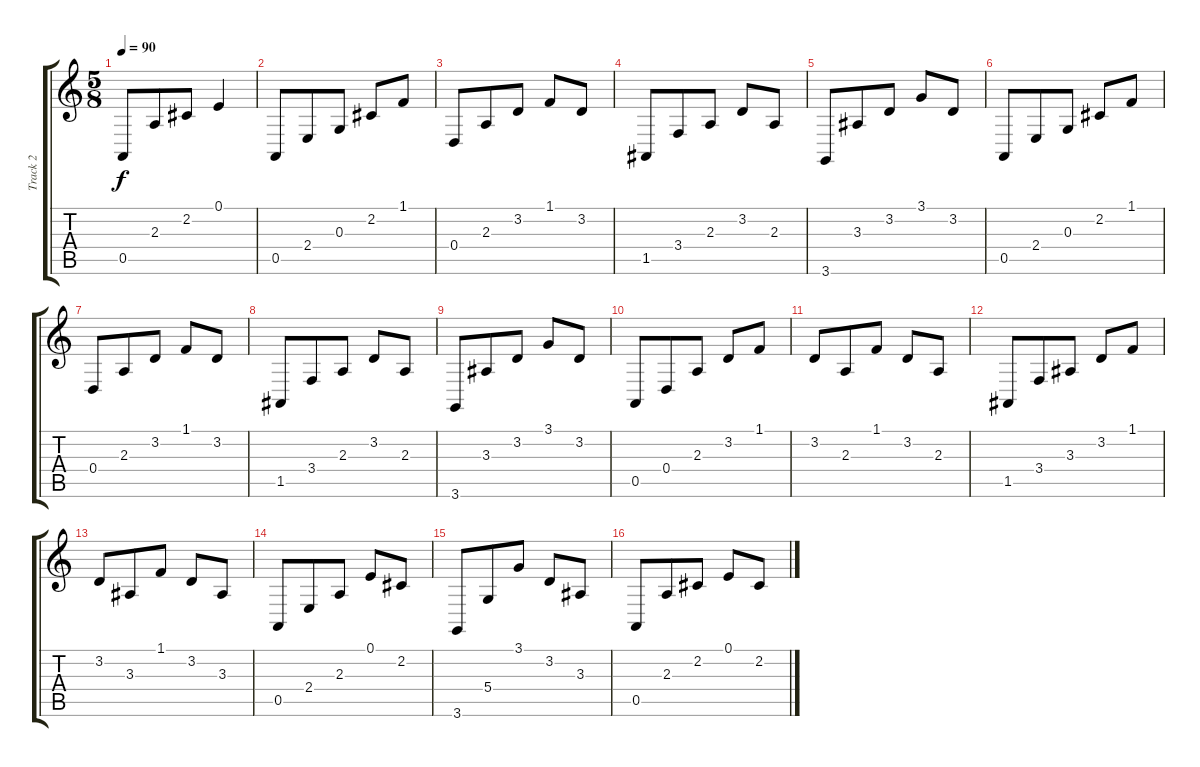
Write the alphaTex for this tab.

\track ("Track 2" "Track 2") {instrument acousticgrandpiano}
\staff {score tabs}
\tuning (E4 B3 G3 D3 A2 E2) {hide}
\ts (5 8)
\tempo 90
\clef g2
\ks c
0.5.8{dy f} 2.3.8 2.2.8 0.1.4 |
0.5.8 2.4.8 0.3.8 2.2.8 1.1.8 |
0.4.8 2.3.8 3.2.8 1.1.8 3.2.8 |
1.5.8 3.4.8 2.3.8 3.2.8 2.3.8 |
3.6.8 3.3.8 3.2.8 3.1.8 3.2.8 |
0.5.8 2.4.8 0.3.8 2.2.8 1.1.8 |
0.4.8 2.3.8 3.2.8 1.1.8 3.2.8 |
1.5.8 3.4.8 2.3.8 3.2.8 2.3.8 |
3.6.8 3.3.8 3.2.8 3.1.8 3.2.8 |
0.5.8 0.4.8 2.3.8 3.2.8 1.1.8 |
3.2.8 2.3.8 1.1.8 3.2.8 2.3.8 |
1.5.8 3.4.8 3.3.8 3.2.8 1.1.8 |
3.2.8 3.3.8 1.1.8 3.2.8 3.3.8 |
0.5.8 2.4.8 2.3.8 0.1.8 2.2.8 |
3.6.8 5.4.8 3.1.8 3.2.8 3.3.8 |
0.5.8 2.3.8 2.2.8 0.1.8 2.2.8
